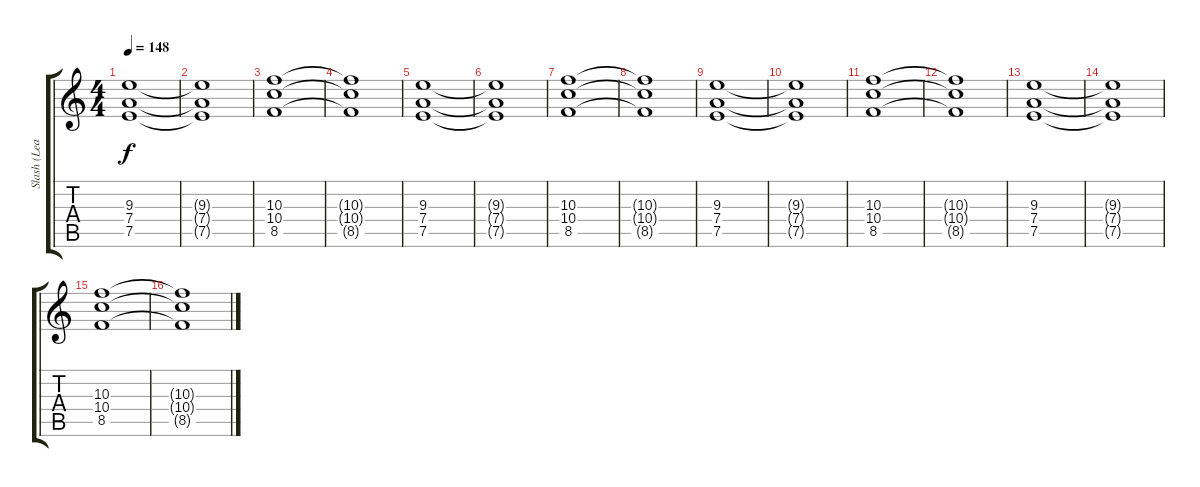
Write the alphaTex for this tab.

\track ("Slash (Lead)" "Slash (Lea") {instrument overdrivenguitar}
\staff {score tabs}
\tuning (E4 B3 G3 D3 A2 E2) {hide}
\ts (4 4)
\tempo 148
\clef g2
\ks c
(9.3 7.4 7.5).1{dy f} |
(9.3{t} 7.4{t} 7.5{t}).1 |
(10.3 10.4 8.5).1 |
(10.3{t} 10.4{t} 8.5{t}).1 |
(9.3 7.4 7.5).1 |
(9.3{t} 7.4{t} 7.5{t}).1 |
(10.3 10.4 8.5).1 |
(10.3{t} 10.4{t} 8.5{t}).1 |
(9.3 7.4 7.5).1 |
(9.3{t} 7.4{t} 7.5{t}).1 |
(10.3 10.4 8.5).1{volume 11} |
(10.3{t} 10.4{t} 8.5{t}).1 |
(9.3 7.4 7.5).1 |
(9.3{t} 7.4{t} 7.5{t}).1 |
(10.3 10.4 8.5).1 |
(10.3{t} 10.4{t} 8.5{t}).1
